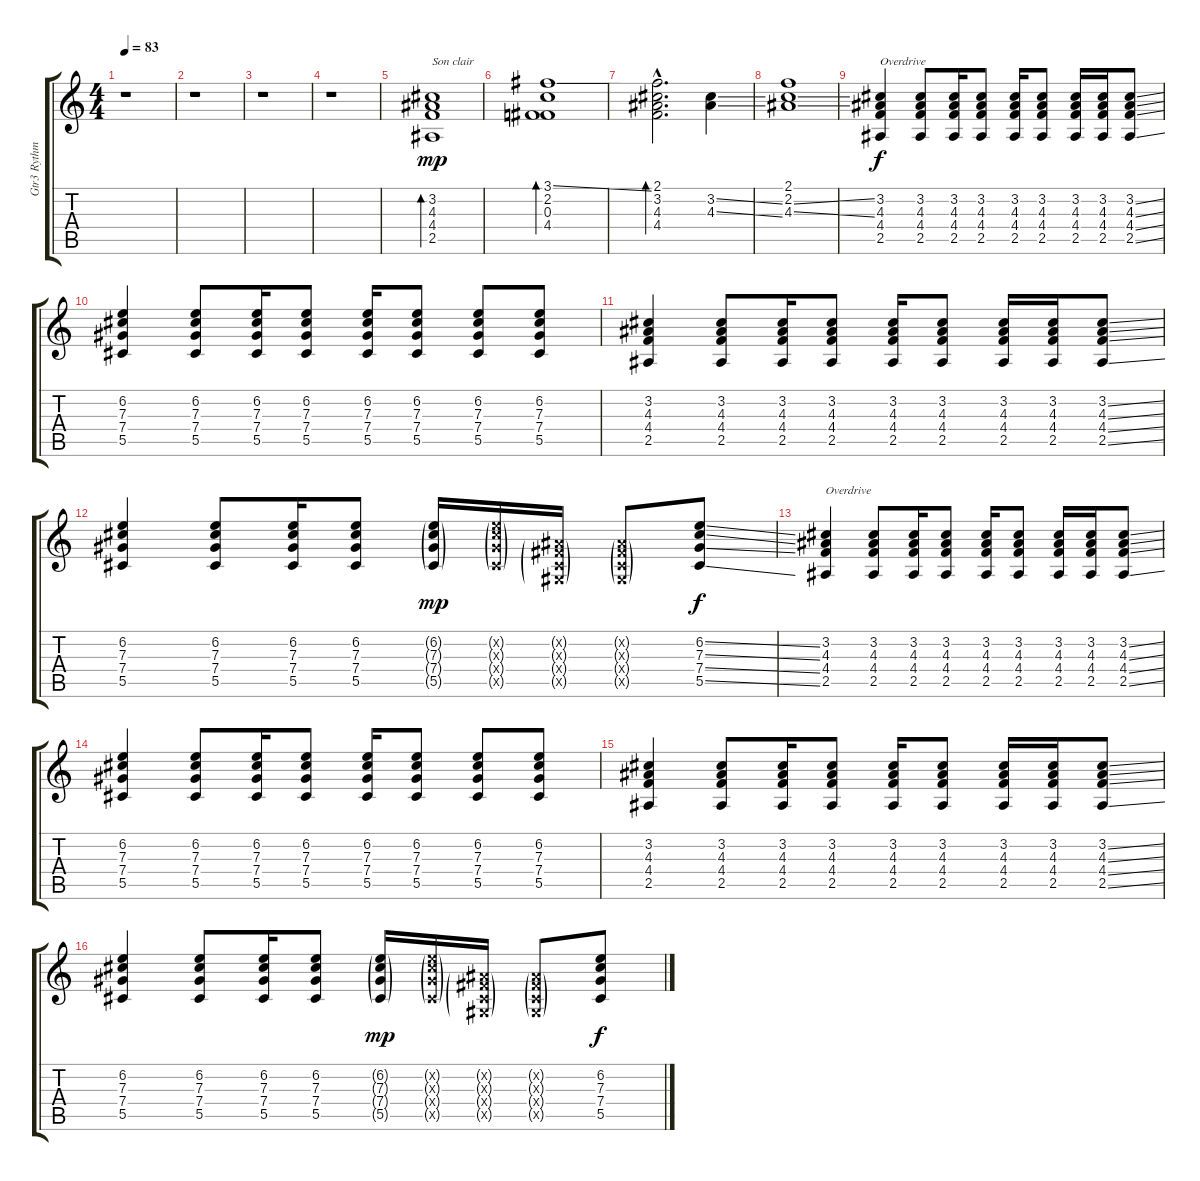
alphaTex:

\track ("Gtr3 Rythm" "Gtr3 Rythm") {instrument overdrivenguitar}
\staff {score tabs}
\tuning (Eb4 Bb3 Gb3 Db3 Ab2 Eb2) {hide}
\ts (4 4)
\tempo 83
\clef g2
\ks c
r.1{dy mp instrument overdrivenguitar} |
r.1 |
r.1 |
r.1 |
(3.2 4.3 4.4 2.5).1{bd 240 txt "Son clair" instrument electricguitarclean} |
(3.1{ss} 2.2 0.3 4.4).1{bd 240} |
(2.1{hac} 3.2{hac} 4.3{hac} 4.4{hac}).2{d bd 240 instrument electricguitarclean} (3.2{ss} 4.3{ss}).4 |
(2.1 2.2{ss} 4.3{ss}).1 |
(3.2 4.3 4.4 2.5).4{txt "Overdrive" dy f instrument overdrivenguitar} (3.2 4.3 4.4 2.5).8 (3.2 4.3 4.4 2.5).16 (3.2 4.3 4.4 2.5).8 (3.2 4.3 4.4 2.5).16 (3.2 4.3 4.4 2.5).8 (3.2 4.3 4.4 2.5).16 (3.2 4.3 4.4 2.5).16 (3.2{ss} 4.3{ss} 4.4{ss} 2.5{ss}).8 |
(6.2 7.3 7.4 5.5).4 (6.2 7.3 7.4 5.5).8 (6.2 7.3 7.4 5.5).16 (6.2 7.3 7.4 5.5).8 (6.2 7.3 7.4 5.5).16 (6.2 7.3 7.4 5.5).8 (6.2 7.3 7.4 5.5).8 (6.2 7.3 7.4 5.5).8 |
(3.2 4.3 4.4 2.5).4 (3.2 4.3 4.4 2.5).8 (3.2 4.3 4.4 2.5).16 (3.2 4.3 4.4 2.5).8 (3.2 4.3 4.4 2.5).16 (3.2 4.3 4.4 2.5).8 (3.2 4.3 4.4 2.5).16 (3.2 4.3 4.4 2.5).16 (3.2{ss} 4.3{ss} 4.4{ss} 2.5{ss}).8 |
(6.2 7.3 7.4 5.5).4 (6.2 7.3 7.4 5.5).8 (6.2 7.3 7.4 5.5).16 (6.2 7.3 7.4 5.5).8 (6.2{g} 7.3{g} 7.4{g} 5.5{g}).16{dy mp} (6.2{g x} 7.3{g x} 7.4{g x} 5.5{g x}).16 (0.2{g x} 0.3{g x} 0.4{g x} 0.5{g x}).16 (0.2{g x} 0.3{g x} 0.4{g x} 0.5{g x}).8 (6.2{ss} 7.3{ss} 7.4{ss} 5.5{ss}).8{dy f} |
(3.2 4.3 4.4 2.5).4{txt "Overdrive" instrument overdrivenguitar} (3.2 4.3 4.4 2.5).8 (3.2 4.3 4.4 2.5).16 (3.2 4.3 4.4 2.5).8 (3.2 4.3 4.4 2.5).16 (3.2 4.3 4.4 2.5).8 (3.2 4.3 4.4 2.5).16 (3.2 4.3 4.4 2.5).16 (3.2{ss} 4.3{ss} 4.4{ss} 2.5{ss}).8 |
(6.2 7.3 7.4 5.5).4 (6.2 7.3 7.4 5.5).8 (6.2 7.3 7.4 5.5).16 (6.2 7.3 7.4 5.5).8 (6.2 7.3 7.4 5.5).16 (6.2 7.3 7.4 5.5).8 (6.2 7.3 7.4 5.5).8 (6.2 7.3 7.4 5.5).8 |
(3.2 4.3 4.4 2.5).4 (3.2 4.3 4.4 2.5).8 (3.2 4.3 4.4 2.5).16 (3.2 4.3 4.4 2.5).8 (3.2 4.3 4.4 2.5).16 (3.2 4.3 4.4 2.5).8 (3.2 4.3 4.4 2.5).16 (3.2 4.3 4.4 2.5).16 (3.2{ss} 4.3{ss} 4.4{ss} 2.5{ss}).8 |
(6.2 7.3 7.4 5.5).4 (6.2 7.3 7.4 5.5).8 (6.2 7.3 7.4 5.5).16 (6.2 7.3 7.4 5.5).8 (6.2{g} 7.3{g} 7.4{g} 5.5{g}).16{dy mp} (6.2{g x} 7.3{g x} 7.4{g x} 5.5{g x}).16 (0.2{g x} 0.3{g x} 0.4{g x} 0.5{g x}).16 (0.2{g x} 0.3{g x} 0.4{g x} 0.5{g x}).8 (6.2{ss} 7.3{ss} 7.4{ss} 5.5{ss}).8{dy f}
